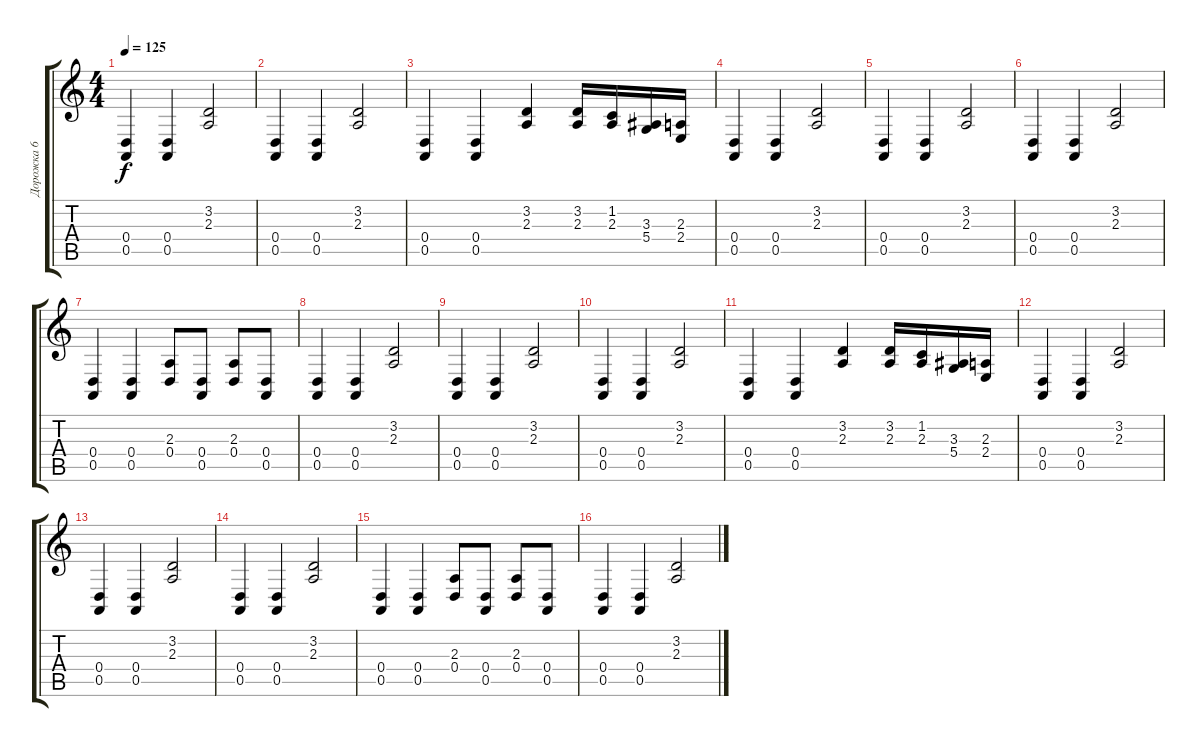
\track ("Дорожка 6" "Дорожка 6") {instrument timpani}
\staff {score tabs}
\tuning (E4 B3 G3 D3 A2 E2) {hide}
\ts (4 4)
\tempo 125
\clef g2
\ks c
(0.4 0.5).4{dy f} (0.4 0.5).4 (3.2 2.3).2 |
(0.4 0.5).4 (0.4 0.5).4 (3.2 2.3).2 |
(0.4 0.5).4 (0.4 0.5).4 (3.2 2.3).4 (3.2 2.3).16 (1.2 2.3).16 (3.3 5.4).16 (2.3 2.4).16 |
(0.4 0.5).4 (0.4 0.5).4 (3.2 2.3).2 |
(0.4 0.5).4 (0.4 0.5).4 (3.2 2.3).2 |
(0.4 0.5).4 (0.4 0.5).4 (3.2 2.3).2 |
(0.4 0.5).4 (0.4 0.5).4 (2.3 0.4).8 (0.4 0.5).8 (2.3 0.4).8 (0.4 0.5).8 |
(0.4 0.5).4 (0.4 0.5).4 (3.2 2.3).2 |
(0.4 0.5).4 (0.4 0.5).4 (3.2 2.3).2 |
(0.4 0.5).4 (0.4 0.5).4 (3.2 2.3).2 |
(0.4 0.5).4 (0.4 0.5).4 (3.2 2.3).4 (3.2 2.3).16 (1.2 2.3).16 (3.3 5.4).16 (2.3 2.4).16 |
(0.4 0.5).4 (0.4 0.5).4 (3.2 2.3).2 |
(0.4 0.5).4 (0.4 0.5).4 (3.2 2.3).2 |
(0.4 0.5).4 (0.4 0.5).4 (3.2 2.3).2 |
(0.4 0.5).4 (0.4 0.5).4 (2.3 0.4).8 (0.4 0.5).8 (2.3 0.4).8 (0.4 0.5).8 |
(0.4 0.5).4 (0.4 0.5).4 (3.2 2.3).2
